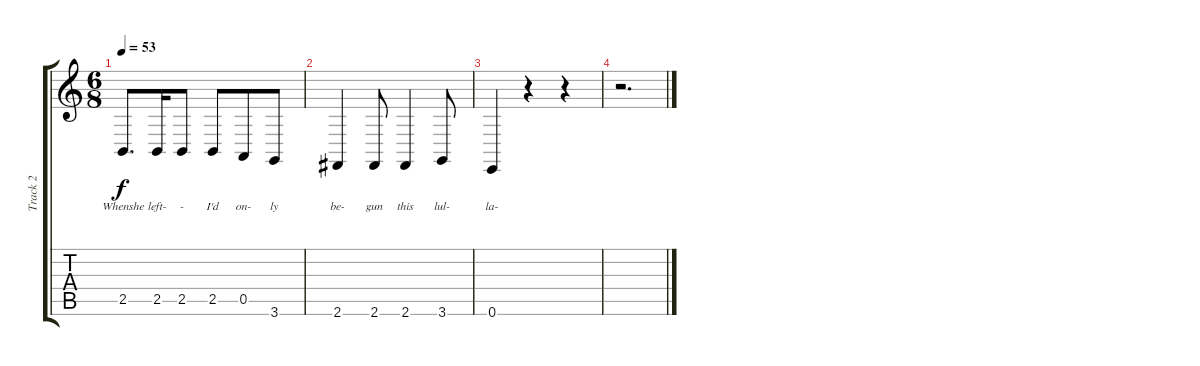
\track ("Track 2" "Track 2") {instrument synthvoice}
\staff {score tabs}
\tuning (E4 B3 G3 D3 A2 E2) {hide}
\ts (6 8)
\tempo 53
\clef g2
\ks c
2.5.8{d lyrics (0 "Whenshe") lyrics (1 "") lyrics (2 "") lyrics (3 "") lyrics (4 "") dy f} 2.5.16{lyrics (0 "left-") lyrics (1 "") lyrics (2 "") lyrics (3 "") lyrics (4 "")} 2.5.8{lyrics (0 "-") lyrics (1 "") lyrics (2 "") lyrics (3 "") lyrics (4 "")} 2.5.8{lyrics (0 "I'd") lyrics (1 "") lyrics (2 "") lyrics (3 "") lyrics (4 "")} 0.5.8{lyrics (0 "on-") lyrics (1 "") lyrics (2 "") lyrics (3 "") lyrics (4 "")} 3.6.8{lyrics (0 "ly") lyrics (1 "") lyrics (2 "") lyrics (3 "") lyrics (4 "")} |
2.6.4{lyrics (0 "be-") lyrics (1 "") lyrics (2 "") lyrics (3 "") lyrics (4 "")} 2.6.8{lyrics (0 "gun") lyrics (1 "") lyrics (2 "") lyrics (3 "") lyrics (4 "")} 2.6.4{lyrics (0 "this") lyrics (1 "") lyrics (2 "") lyrics (3 "") lyrics (4 "")} 3.6.8{lyrics (0 "lul-") lyrics (1 "") lyrics (2 "") lyrics (3 "") lyrics (4 "")} |
0.6.4{lyrics (0 "la-") lyrics (1 "") lyrics (2 "") lyrics (3 "") lyrics (4 "")} r.4 r.4 |
r.2{d}
